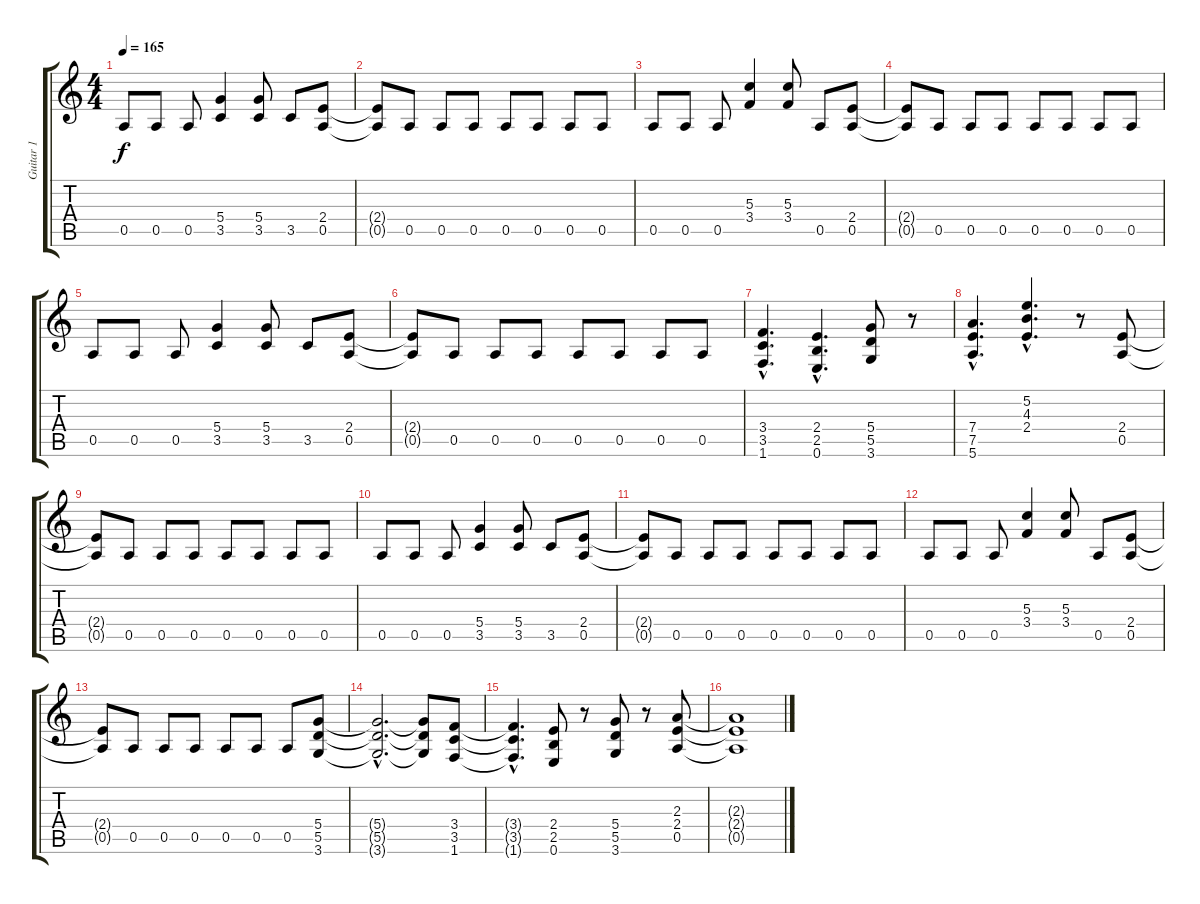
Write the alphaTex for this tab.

\track ("Guitar 1" "Guitar 1") {instrument distortionguitar}
\staff {score tabs}
\tuning (E4 B3 G3 D3 A2 E2) {hide}
\ts (4 4)
\tempo 165
\clef g2
\ks c
0.5.8{dy f} 0.5.8 0.5.8 (5.4 3.5).4 (5.4 3.5).8 3.5.8 (2.4 0.5).8 |
(2.4{t} 0.5{t}).8 0.5.8 0.5.8 0.5.8 0.5.8 0.5.8 0.5.8 0.5.8 |
0.5.8 0.5.8 0.5.8 (5.3 3.4).4 (5.3 3.4).8 0.5.8 (2.4 0.5).8 |
(2.4{t} 0.5{t}).8 0.5.8 0.5.8 0.5.8 0.5.8 0.5.8 0.5.8 0.5.8 |
0.5.8 0.5.8 0.5.8 (5.4 3.5).4 (5.4 3.5).8 3.5.8 (2.4 0.5).8 |
(2.4{t} 0.5{t}).8 0.5.8 0.5.8 0.5.8 0.5.8 0.5.8 0.5.8 0.5.8 |
(3.4{hac} 3.5{hac} 1.6{hac}).4{d} (2.4{hac} 2.5{hac} 0.6{hac}).4{d} (5.4 5.5 3.6).8 r.8 |
(7.4{hac} 7.5{hac} 5.6{hac}).4{d} (5.2{hac} 4.3{hac} 2.4{hac}).4{d} r.8 (2.4 0.5).8 |
(2.4{t} 0.5{t}).8 0.5.8 0.5.8 0.5.8 0.5.8 0.5.8 0.5.8 0.5.8 |
0.5.8 0.5.8 0.5.8 (5.4 3.5).4 (5.4 3.5).8 3.5.8 (2.4 0.5).8 |
(2.4{t} 0.5{t}).8 0.5.8 0.5.8 0.5.8 0.5.8 0.5.8 0.5.8 0.5.8 |
0.5.8 0.5.8 0.5.8 (5.3 3.4).4 (5.3 3.4).8 0.5.8 (2.4 0.5).8 |
(2.4{t} 0.5{t}).8 0.5.8 0.5.8 0.5.8 0.5.8 0.5.8 0.5.8 (5.4 5.5 3.6).8 |
(5.4{hac t} 5.5{hac t} 3.6{hac t}).2{d} (5.4{t} 5.5{t} 3.6{t}).8 (3.4 3.5 1.6).8 |
(3.4{hac t} 3.5{hac t} 1.6{hac t}).4{d} (2.4 2.5 0.6).8 r.8 (5.4 5.5 3.6).8 r.8 (2.3 2.4 0.5).8 |
(2.3{t} 2.4{t} 0.5{t}).1
